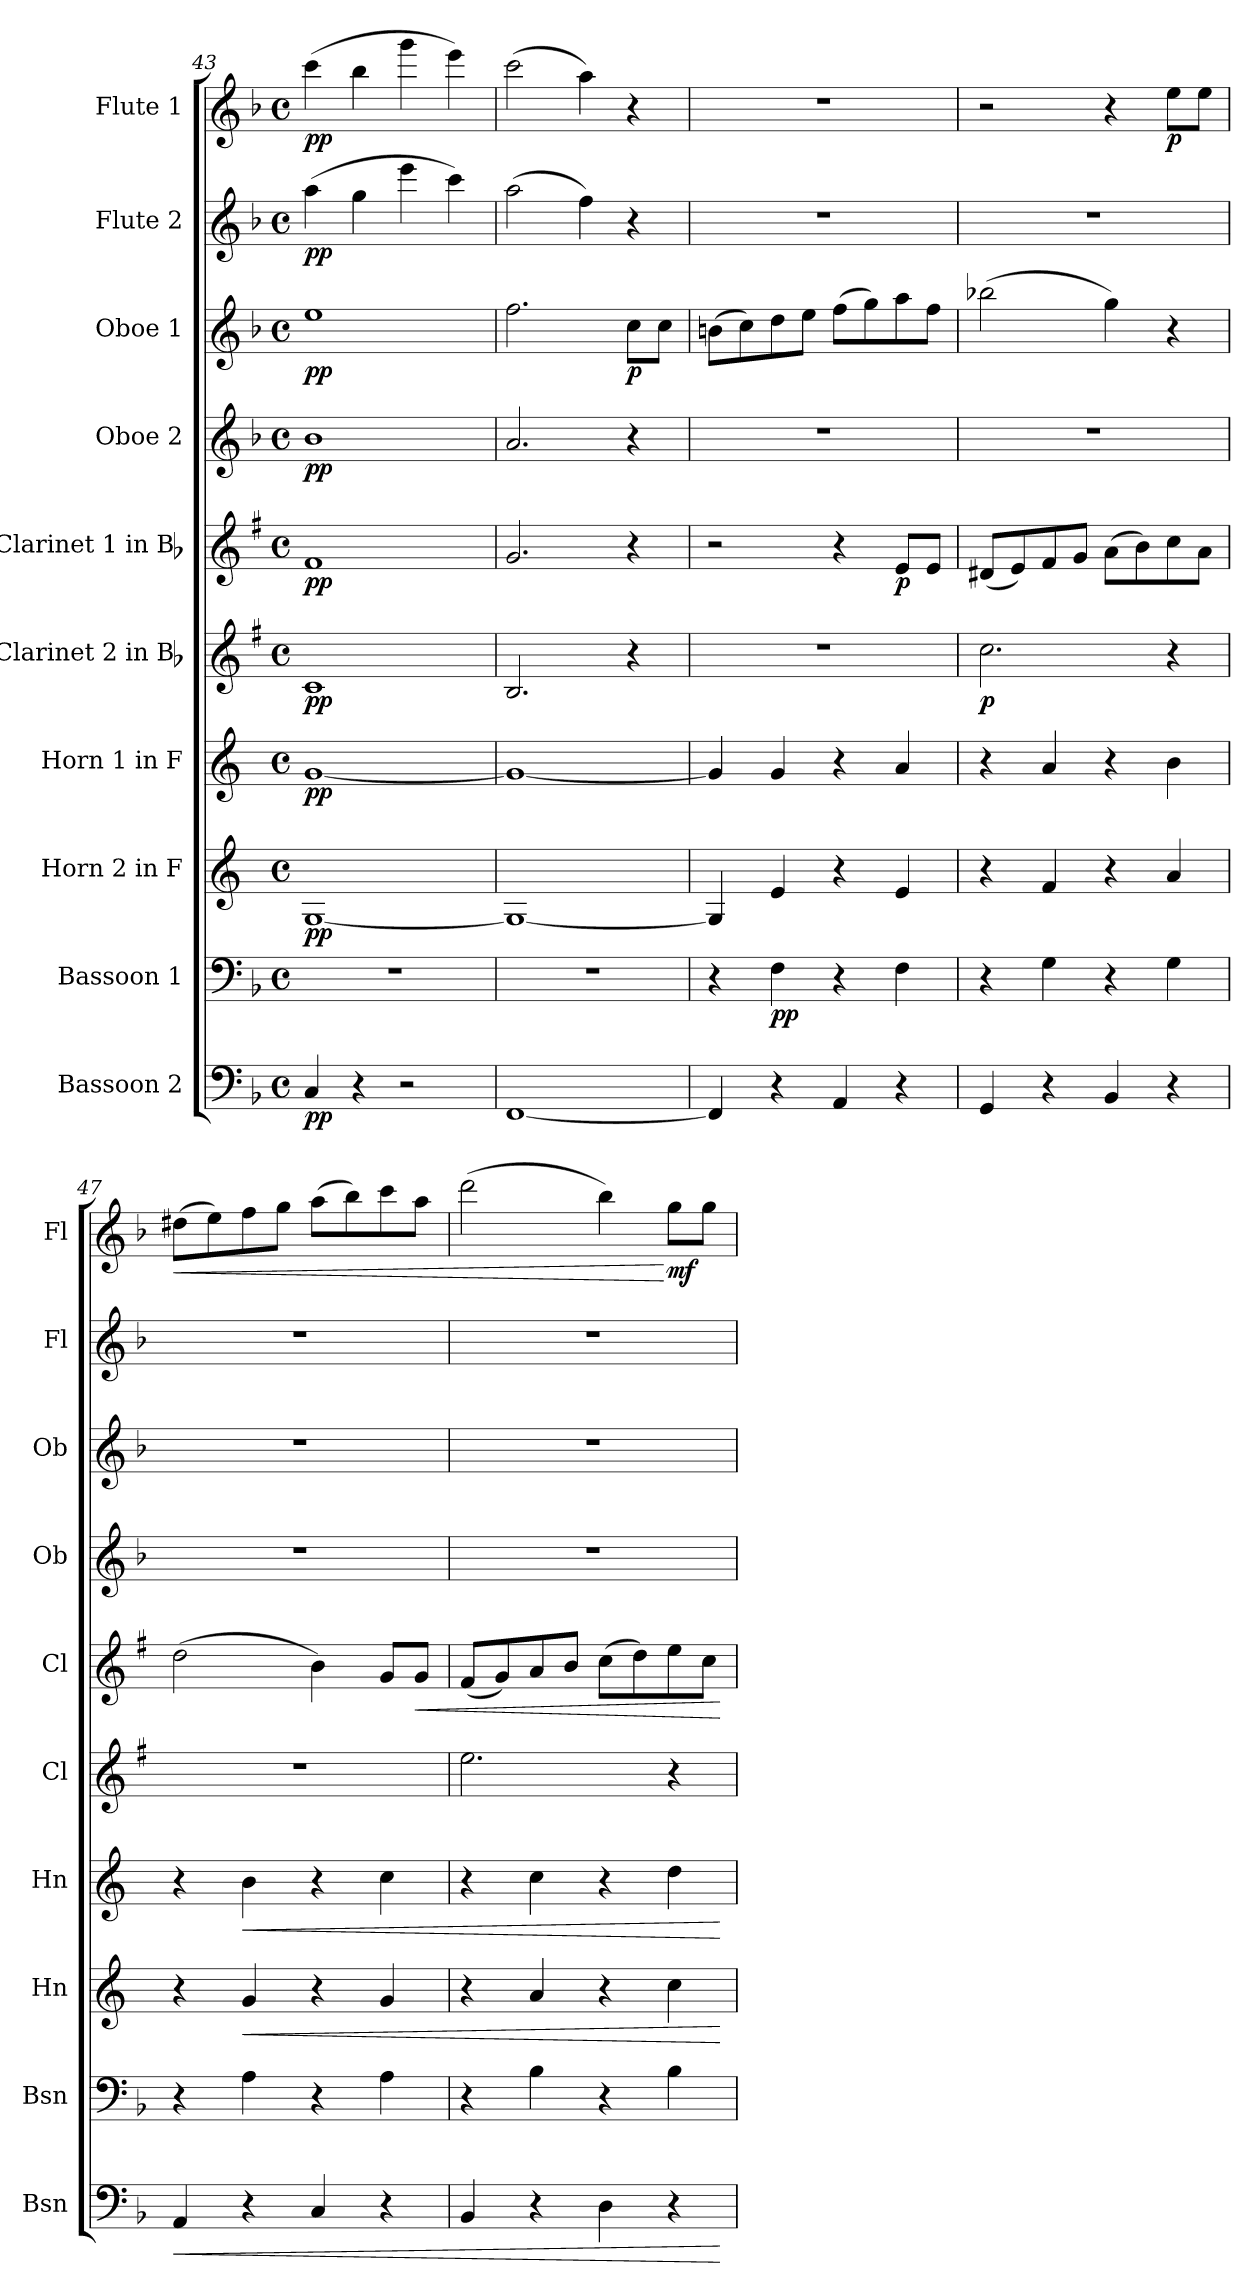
**kern	**dynam	**kern	**dynam	**kern	**dynam	**kern	**dynam	**kern	**dynam	**kern	**dynam	**kern	**dynam	**kern	**dynam	**kern	**dynam	**kern	**dynam
*part10	*part10	*part9	*part9	*part8	*part8	*part7	*part7	*part6	*part6	*part5	*part5	*part4	*part4	*part3	*part3	*part2	*part2	*part1	*part1
*staff10	*staff10	*staff9	*staff9	*staff8	*staff8	*staff7	*staff7	*staff6	*staff6	*staff5	*staff5	*staff4	*staff4	*staff3	*staff3	*staff2	*staff2	*staff1	*staff1
*I"Bassoon 2	*	*I"Bassoon 1	*	*I"Horn 2 in F	*	*I"Horn 1 in F	*	*I"Clarinet 2 in Bb	*	*I"Clarinet 1 in Bb	*	*I"Oboe 2	*	*I"Oboe 1	*	*I"Flute 2	*	*I"Flute 1	*
*I'Bsn	*	*I'Bsn	*	*I'Hn	*	*I'Hn	*	*I'Cl	*	*I'Cl	*	*I'Ob	*	*I'Ob	*	*I'Fl	*	*I'Fl	*
*clefF4	*	*clefF4	*	*clefG2	*	*clefG2	*	*clefG2	*	*clefG2	*	*clefG2	*	*clefG2	*	*clefG2	*	*clefG2	*
*	*	*	*	*ITrd4c7	*	*ITrd4c7	*	*ITrd1c2	*	*ITrd1c2	*	*	*	*	*	*	*	*	*
*k[b-]	*	*k[b-]	*	*k[b-]	*	*k[b-]	*	*k[b-]	*	*k[b-]	*	*k[b-]	*	*k[b-]	*	*k[b-]	*	*k[b-]	*
*M4/4	*	*M4/4	*	*M4/4	*	*M4/4	*	*M4/4	*	*M4/4	*	*M4/4	*	*M4/4	*	*M4/4	*	*M4/4	*
*met(c)	*	*met(c)	*	*met(c)	*	*met(c)	*	*met(c)	*	*met(c)	*	*met(c)	*	*met(c)	*	*met(c)	*	*met(c)	*
=43	=43	=43	=43	=43	=43	=43	=43	=43	=43	=43	=43	=43	=43	=43	=43	=43	=43	=43	=43
!	!LO:DY:b	!	!	!	!LO:DY:b	!	!LO:DY:b	!	!LO:DY:b	!	!LO:DY:b	!	!LO:DY:b	!	!LO:DY:b	!	!LO:DY:b	!	!LO:DY:b
4C/	pp	1r	.	[1C	pp	[1c	pp	1B-	pp	1e	pp	1b-	pp	1ee	pp	(4aa\	pp	(4ccc\	pp
4r	.	.	.	.	.	.	.	.	.	.	.	.	.	.	.	4gg\	.	4bb-\	.
2r	.	.	.	.	.	.	.	.	.	.	.	.	.	.	.	4eee\	.	4ggg\	.
.	.	.	.	.	.	.	.	.	.	.	.	.	.	.	.	4ccc\)	.	4eee\)	.
=44	=44	=44	=44	=44	=44	=44	=44	=44	=44	=44	=44	=44	=44	=44	=44	=44	=44	=44	=44
[1FF	.	1r	.	1C_	.	1c_	.	2.A/	.	2.f/	.	2.a/	.	2.ff\	.	(2aa\	.	(2ccc\	.
.	.	.	.	.	.	.	.	.	.	.	.	.	.	.	.	4ff\)	.	4aa\)	.
!	!	!	!	!	!	!	!	!	!	!	!	!	!	!	!LO:DY:b	!	!	!	!
.	.	.	.	.	.	.	.	4r	.	4r	.	4r	.	8cc\L	p	4r	.	4r	.
.	.	.	.	.	.	.	.	.	.	.	.	.	.	8cc\J	.	.	.	.	.
=45	=45	=45	=45	=45	=45	=45	=45	=45	=45	=45	=45	=45	=45	=45	=45	=45	=45	=45	=45
4FF/]	.	4r	.	4C/]	.	4c/]	.	1r	.	2r	.	1r	.	(8bn\L	.	1r	.	1r	.
.	.	.	.	.	.	.	.	.	.	.	.	.	.	8cc\)	.	.	.	.	.
!	!	!	!LO:DY:b	!	!	!	!	!	!	!	!	!	!	!	!	!	!	!	!
4r	.	4F\	pp	4A/	.	4c/	.	.	.	.	.	.	.	8dd\	.	.	.	.	.
.	.	.	.	.	.	.	.	.	.	.	.	.	.	8ee\J	.	.	.	.	.
4AA/	.	4r	.	4r	.	4r	.	.	.	4r	.	.	.	(8ff\L	.	.	.	.	.
.	.	.	.	.	.	.	.	.	.	.	.	.	.	8gg\)	.	.	.	.	.
!	!	!	!	!	!	!	!	!	!	!	!LO:DY:b	!	!	!	!	!	!	!	!
4r	.	4F\	.	4A/	.	4d/	.	.	.	8d/L	p	.	.	8aa\	.	.	.	.	.
.	.	.	.	.	.	.	.	.	.	8d/J	.	.	.	8ff\J	.	.	.	.	.
=46	=46	=46	=46	=46	=46	=46	=46	=46	=46	=46	=46	=46	=46	=46	=46	=46	=46	=46	=46
!	!	!	!	!	!	!	!	!	!LO:DY:b	!	!	!	!	!	!	!	!	!	!
4GG/	.	4r	.	4r	.	4r	.	2.b-\	p	(8c#X/L	.	1r	.	(2bb-X\	.	1r	.	2r	.
.	.	.	.	.	.	.	.	.	.	8d/)	.	.	.	.	.	.	.	.	.
4r	.	4G\	.	4B-/	.	4d/	.	.	.	8e/	.	.	.	.	.	.	.	.	.
.	.	.	.	.	.	.	.	.	.	8f/J	.	.	.	.	.	.	.	.	.
4BB-/	.	4r	.	4r	.	4r	.	.	.	(8g\L	.	.	.	4gg\)	.	.	.	4r	.
.	.	.	.	.	.	.	.	.	.	8a\)	.	.	.	.	.	.	.	.	.
!	!	!	!	!	!	!	!	!	!	!	!	!	!	!	!	!	!	!	!LO:DY:b
4r	.	4G\	.	4d/	.	4e\	.	4r	.	8b-\	.	.	.	4r	.	.	.	8ee\L	p
.	.	.	.	.	.	.	.	.	.	8g\J	.	.	.	.	.	.	.	8ee\J	.
=47	=47	=47	=47	=47	=47	=47	=47	=47	=47	=47	=47	=47	=47	=47	=47	=47	=47	=47	=47
!	!LO:HP:b	!	!	!	!	!	!	!	!	!	!	!	!	!	!	!	!	!	!LO:HP:b
4AA/	<	4r	.	4r	.	4r	.	1r	.	(2cc\	.	1r	.	1r	.	1r	.	(8dd#X\L	<
.	.	.	.	.	.	.	.	.	.	.	.	.	.	.	.	.	.	8ee\)	.
!	!	!	!	!	!LO:HP:b	!	!LO:HP:b	!	!	!	!	!	!	!	!	!	!	!	!
4r	.	4A\	.	4c/	<	4e\	<	.	.	.	.	.	.	.	.	.	.	8ff\	.
.	.	.	.	.	.	.	.	.	.	.	.	.	.	.	.	.	.	8gg\J	.
4C/	.	4r	.	4r	.	4r	.	.	.	4a\)	.	.	.	.	.	.	.	(8aa\L	.
.	.	.	.	.	.	.	.	.	.	.	.	.	.	.	.	.	.	8bb-\)	.
4r	.	4A\	.	4c/	.	4f\	.	.	.	8f/L	.	.	.	.	.	.	.	8ccc\	.
!	!	!	!	!	!	!	!	!	!	!	!LO:HP:b	!	!	!	!	!	!	!	!
.	.	.	.	.	.	.	.	.	.	8f/J	<	.	.	.	.	.	.	8aa\J	.
!!LO:LB:g=z
=48	=48	=48	=48	=48	=48	=48	=48	=48	=48	=48	=48	=48	=48	=48	=48	=48	=48	=48	=48
4BB-/	.	4r	.	4r	.	4r	.	2.dd\	.	(8e/L	.	1r	.	1r	.	1r	.	(2ddd\	.
.	.	.	.	.	.	.	.	.	.	8f/)	.	.	.	.	.	.	.	.	.
4r	.	4B-\	.	4d/	.	4f\	.	.	.	8g/	.	.	.	.	.	.	.	.	.
.	.	.	.	.	.	.	.	.	.	8a/J	.	.	.	.	.	.	.	.	.
4D\	.	4r	.	4r	.	4r	.	.	.	(8b-\L	.	.	.	.	.	.	.	4bb-\)	.
.	.	.	.	.	.	.	.	.	.	8cc\)	.	.	.	.	.	.	.	.	.
!	!	!	!	!	!	!	!	!	!	!	!	!	!	!	!	!	!	!	!LO:DY:n=1:b
4r	.	4B-\	.	4f\	.	4g\	.	4r	.	8dd\	.	.	.	.	.	.	.	8gg\L	[ mf
.	.	.	.	.	.	.	.	.	.	8b-\J	.	.	.	.	.	.	.	8gg\J	.
.	[	.	.	.	[	.	[	.	.	.	[	.	.	.	.	.	.	.	.
=	=	=	=	=	=	=	=	=	=	=	=	=	=	=	=	=	=	=	=
*-	*-	*-	*-	*-	*-	*-	*-	*-	*-	*-	*-	*-	*-	*-	*-	*-	*-	*-	*-
